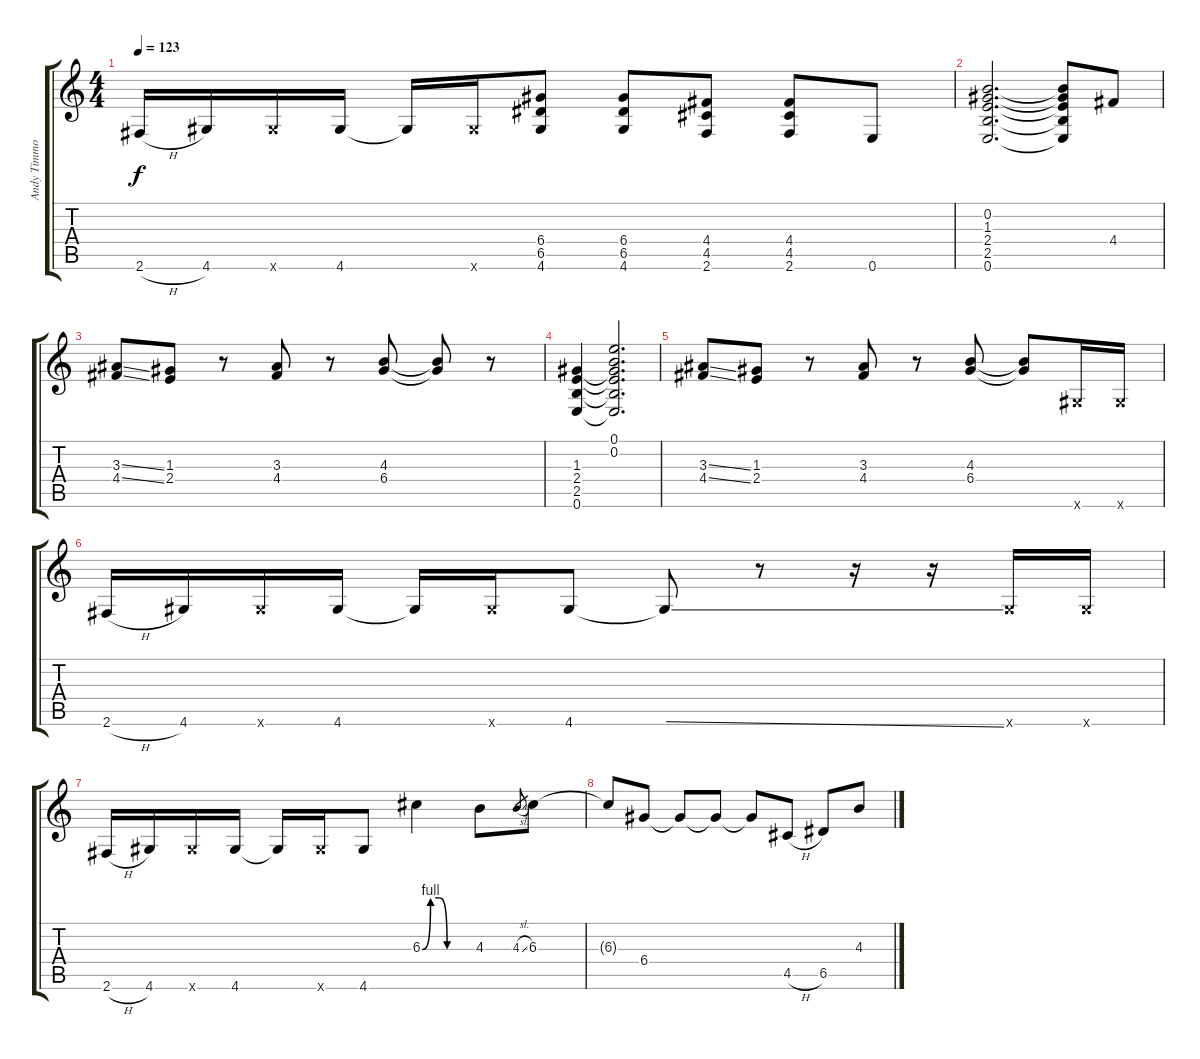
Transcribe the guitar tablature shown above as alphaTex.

\track ("Andy Timmons" "Andy Timmo") {instrument distortionguitar}
\staff {score tabs}
\tuning (E4 B3 G3 D3 A2 E2) {hide}
\ts (4 4)
\tempo 123
\clef g2
\ks c
2.6{h}.16{dy f} 4.6.16 4.6{x}.16 4.6.16 4.6{t}.16 4.6{x}.16 (6.4 6.5 4.6).8 (6.4 6.5 4.6).8 (4.4 4.5 2.6).8 (4.4 4.5 2.6).8 0.6.8 |
(0.2 1.3 2.4 2.5 0.6).2{d} (0.2{t} 1.3{t} 2.4{t} 2.5{t} 0.6{t}).8 4.4.8 |
(3.3{ss} 4.4{ss}).8 (1.3 2.4).8 r.8 (3.3 4.4).8 r.8 (4.3 6.4).8 (4.3{t} 6.4{t}).8 r.8 |
(1.3 2.4 2.5 0.6).4 (0.1 0.2 1.3{t} 2.4{t} 2.5{t} 0.6{t}).2{d} |
(3.3{ss} 4.4{ss}).8 (1.3 2.4).8 r.8 (3.3 4.4).8 r.8 (4.3 6.4).8 (4.3{t} 6.4{t}).8 4.6{x}.16 4.6{x}.16 |
2.6{h}.16 4.6.16 4.6{x}.16 4.6.16 4.6{t}.16 4.6{x}.16 4.6.8 4.6{ss t}.8 r.8 r.16 r.16 4.6{x}.16 4.6{x}.16 |
2.6{h}.16 4.6.16 4.6{x}.16 4.6.16 4.6{t}.16 4.6{x}.16 4.6.8 6.3{be (custom 0 0 10 4 20 4 30 0 60 0)}.4 4.3.8 4.3{sl}.8{gr} 6.3.8 |
6.3{t}.8 6.4.8 6.4{t}.8 6.4{t}.8 6.4{t}.8 4.5{h}.8 6.5.8 4.3.8
